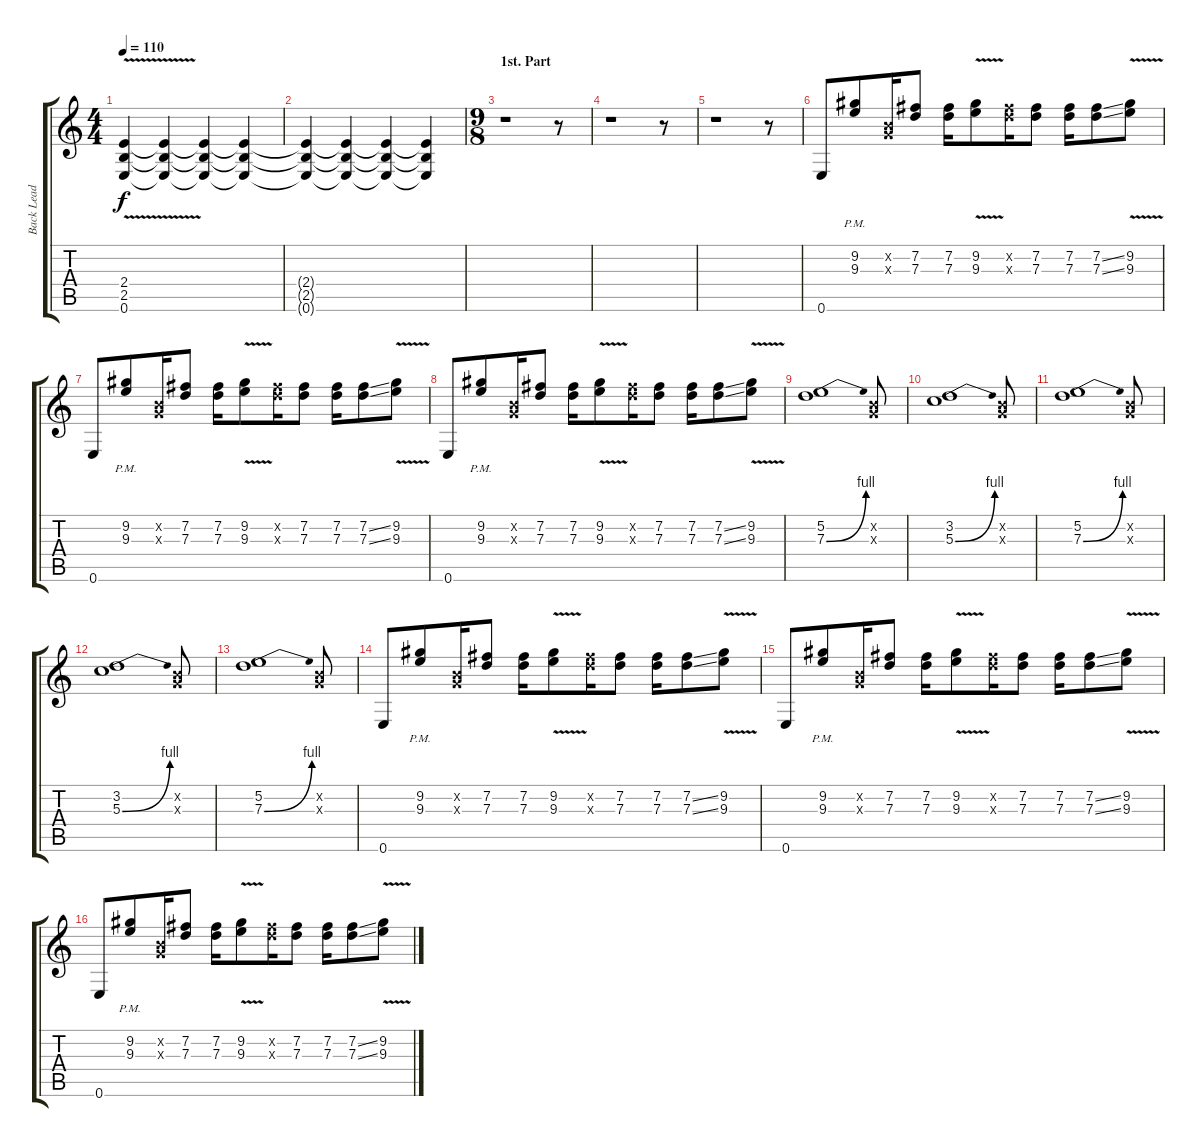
\track ("Back Lead Guitar" "Back Lead ") {instrument overdrivenguitar}
\staff {score tabs}
\tuning (E4 B3 G3 D3 A2 E2) {hide}
\ts (4 4)
\tempo 110
\clef g2
\ks c
(2.4{v} 2.5{v} 0.6{v}).4{dy f} (2.4{t} 2.5{t} 0.6{t}).4 (2.4{t} 2.5{t} 0.6{t}).4 (2.4{t} 2.5{t} 0.6{t}).4 |
(2.4{t} 2.5{t} 0.6{t}).4 (2.4{t} 2.5{t} 0.6{t}).4 (2.4{t} 2.5{t} 0.6{t}).4 (2.4{t} 2.5{t} 0.6{t}).4 |
\ts (9 8)
\section ("" "1st. Part")
r.1 r.8 |
r.1 r.8 |
r.1 r.8 |
0.6.8 (9.2{pm} 9.3{pm}).8 (0.2{x} 0.3{x}).16 (7.2 7.3).8 (7.2 7.3).16 (9.2{v} 9.3{v}).8 (7.2{x} 7.3{x}).16 (7.2 7.3).8 (7.2 7.3).16 (7.2{ss} 7.3{ss}).8 (9.2{v} 9.3{v}).8 |
0.6.8 (9.2{pm} 9.3{pm}).8 (0.2{x} 0.3{x}).16 (7.2 7.3).8 (7.2 7.3).16 (9.2{v} 9.3{v}).8 (7.2{x} 7.3{x}).16 (7.2 7.3).8 (7.2 7.3).16 (7.2{ss} 7.3{ss}).8 (9.2{v} 9.3{v}).8 |
0.6.8 (9.2{pm} 9.3{pm}).8 (0.2{x} 0.3{x}).16 (7.2 7.3).8 (7.2 7.3).16 (9.2{v} 9.3{v}).8 (7.2{x} 7.3{x}).16 (7.2 7.3).8 (7.2 7.3).16 (7.2{ss} 7.3{ss}).8 (9.2{v} 9.3{v}).8 |
(5.2 7.3{be (bend 0 0 60 4)}).1 (0.2{x} 0.3{x}).8 |
(3.2 5.3{be (bend 0 0 60 4)}).1 (0.2{x} 0.3{x}).8 |
(5.2 7.3{be (bend 0 0 60 4)}).1 (0.2{x} 0.3{x}).8 |
(3.2 5.3{be (bend 0 0 60 4)}).1 (0.2{x} 0.3{x}).8 |
(5.2 7.3{be (bend 0 0 60 4)}).1 (0.2{x} 0.3{x}).8 |
0.6.8 (9.2{pm} 9.3{pm}).8 (0.2{x} 0.3{x}).16 (7.2 7.3).8 (7.2 7.3).16 (9.2{v} 9.3{v}).8 (7.2{x} 7.3{x}).16 (7.2 7.3).8 (7.2 7.3).16 (7.2{ss} 7.3{ss}).8 (9.2{v} 9.3{v}).8 |
0.6.8 (9.2{pm} 9.3{pm}).8 (0.2{x} 0.3{x}).16 (7.2 7.3).8 (7.2 7.3).16 (9.2{v} 9.3{v}).8 (7.2{x} 7.3{x}).16 (7.2 7.3).8 (7.2 7.3).16 (7.2{ss} 7.3{ss}).8 (9.2{v} 9.3{v}).8 |
0.6.8 (9.2{pm} 9.3{pm}).8 (0.2{x} 0.3{x}).16 (7.2 7.3).8 (7.2 7.3).16 (9.2{v} 9.3{v}).8 (7.2{x} 7.3{x}).16 (7.2 7.3).8 (7.2 7.3).16 (7.2{ss} 7.3{ss}).8 (9.2{v} 9.3{v}).8
